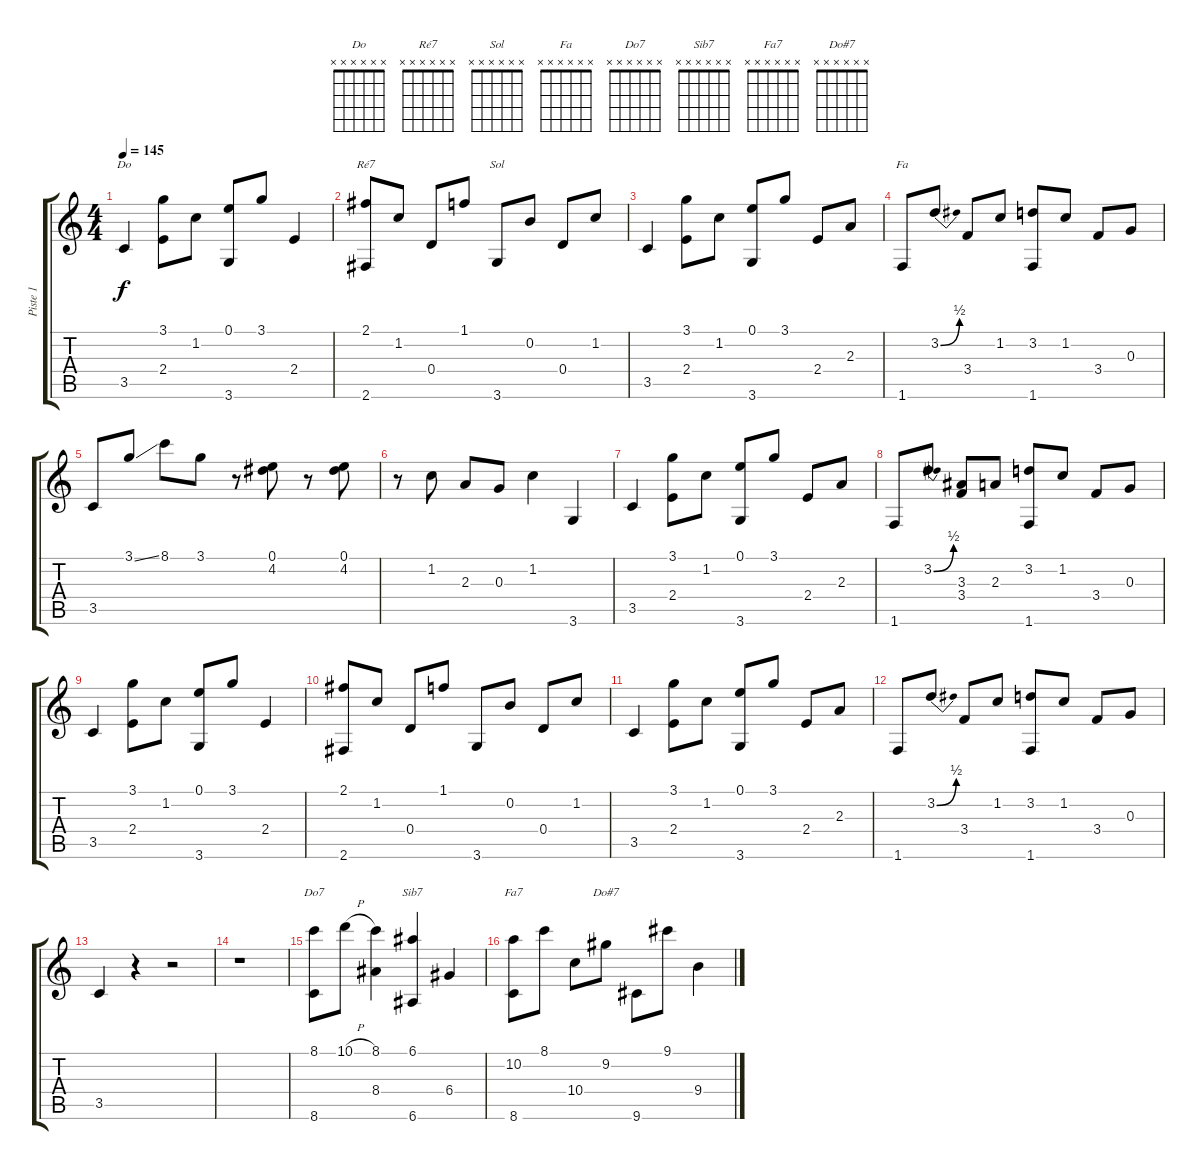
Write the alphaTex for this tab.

\track ("Piste 1" "Piste 1") {instrument acousticguitarnylon}
\staff {score tabs}
\tuning (E4 B3 G3 D3 A2 E2) {hide}
\chord ("Do" x x x x x x) {firstfret 0}
\chord ("Ré7" x x x x x x) {firstfret 0}
\chord ("Sol" x x x x x x) {firstfret 0}
\chord ("Fa" x x x x x x) {firstfret 0}
\chord ("Do7" x x x x x x) {firstfret 0}
\chord ("Sib7" x x x x x x) {firstfret 0}
\chord ("Fa7" x x x x x x) {firstfret 0}
\chord ("Do#7" x x x x x x) {firstfret 0}
\ts (4 4)
\tempo 145
\clef g2
\ks c
3.5.4{ch "Do" dy f} (3.1 2.4).8 1.2.8 (0.1 3.6).8 3.1.8 2.4.4 |
(2.1 2.6).8{ch "Ré7"} 1.2.8 0.4.8 1.1.8 3.6.8{ch "Sol"} 0.2.8 0.4.8 1.2.8 |
3.5.4 (3.1 2.4).8 1.2.8 (0.1 3.6).8 3.1.8 2.4.8 2.3.8 |
1.6.8{ch "Fa"} 3.2{be (bend 0 0 60 2)}.8 3.4.8 1.2.8 (3.2 1.6).8 1.2.8 3.4.8 0.3.8 |
3.5.8 3.1{ss}.8 8.1.8 3.1.8 r.8 (0.1 4.2).8 r.8 (0.1 4.2).8 |
r.8 1.2.8 2.3.8 0.3.8 1.2.4 3.6.4 |
3.5.4 (3.1 2.4).8 1.2.8 (0.1 3.6).8 3.1.8 2.4.8 2.3.8 |
1.6.8 3.2{be (bend 0 0 60 2)}.8 (3.3 3.4).8 2.3.8 (3.2 1.6).8 1.2.8 3.4.8 0.3.8 |
3.5.4 (3.1 2.4).8 1.2.8 (0.1 3.6).8 3.1.8 2.4.4 |
(2.1 2.6).8 1.2.8 0.4.8 1.1.8 3.6.8 0.2.8 0.4.8 1.2.8 |
3.5.4 (3.1 2.4).8 1.2.8 (0.1 3.6).8 3.1.8 2.4.8 2.3.8 |
1.6.8 3.2{be (bend 0 0 60 2)}.8 3.4.8 1.2.8 (3.2 1.6).8 1.2.8 3.4.8 0.3.8 |
3.5.4 r.4 r.2 |
r.1 |
(8.1 8.6).8{ch "Do7"} 10.1{h}.8 (8.1 8.4).4 (6.1 6.6).4{ch "Sib7"} 6.4.4 |
(10.2 8.6).8{ch "Fa7"} 8.1.8 10.4.8 9.2.8{ch "Do#7"} 9.6.8 9.1.8 9.4.4
